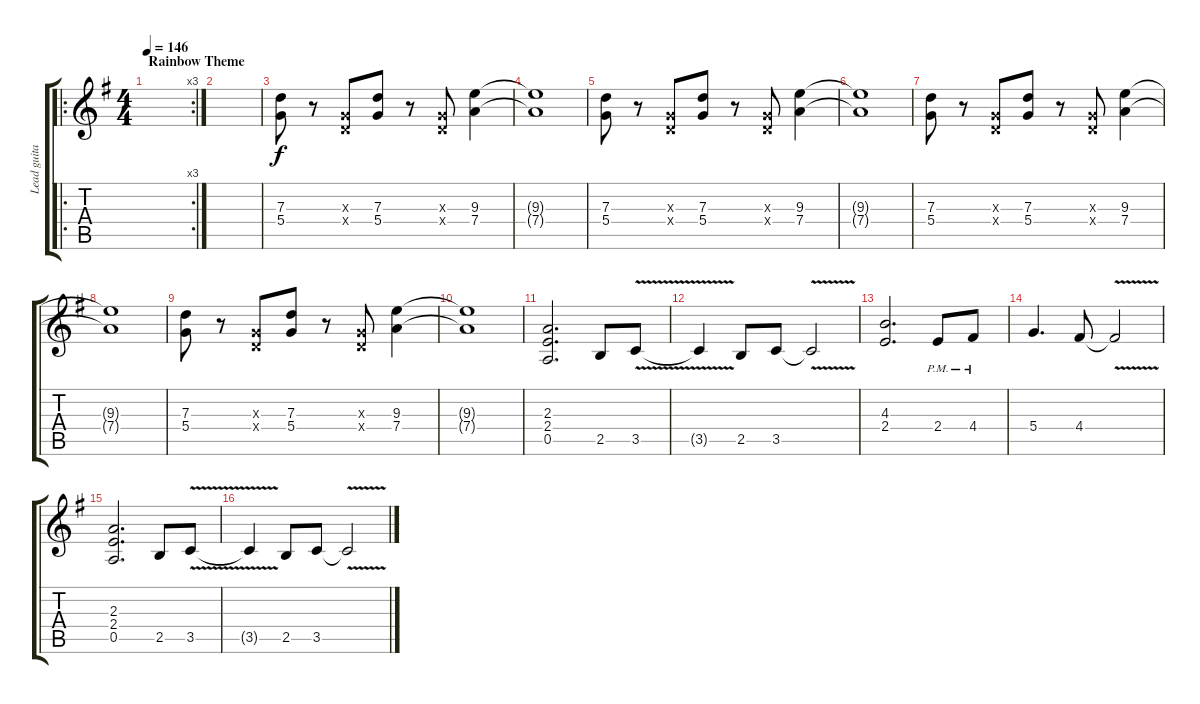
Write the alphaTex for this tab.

\track ("Lead guitar" "Lead guita") {instrument overdrivenguitar}
\staff {score tabs}
\tuning (E4 B3 G3 D3 A2 E2) {hide}
\ro
\rc 3
\ts (4 4)
\section ("" "Rainbow Theme")
\tempo 146
\clef g2
\ks eminor
|
|
(7.3 5.4).8 r.8 (0.3{x} 0.4{x}).8 (7.3 5.4).8 r.8 (0.3{x} 0.4{x}).8 (9.3 7.4).4 |
(9.3{t} 7.4{t}).1 |
(7.3 5.4).8 r.8 (0.3{x} 0.4{x}).8 (7.3 5.4).8 r.8 (0.3{x} 0.4{x}).8 (9.3 7.4).4 |
(9.3{t} 7.4{t}).1 |
(7.3 5.4).8 r.8 (0.3{x} 0.4{x}).8 (7.3 5.4).8 r.8 (0.3{x} 0.4{x}).8 (9.3 7.4).4 |
(9.3{t} 7.4{t}).1 |
(7.3 5.4).8 r.8 (0.3{x} 0.4{x}).8 (7.3 5.4).8 r.8 (0.3{x} 0.4{x}).8 (9.3 7.4).4 |
(9.3{t} 7.4{t}).1 |
(2.3 2.4 0.5).2{d} 2.5.8 3.5{v}.8 |
3.5{t}.4 2.5.8 3.5.8 3.5{v t}.2 |
(4.3 2.4).2{d} 2.4{pm}.8 4.4{pm}.8 |
5.4.4{d} 4.4.8 4.4{v t}.2 |
(2.3 2.4 0.5).2{d} 2.5.8 3.5{v}.8 |
3.5{t}.4 2.5.8 3.5.8 3.5{v t}.2
